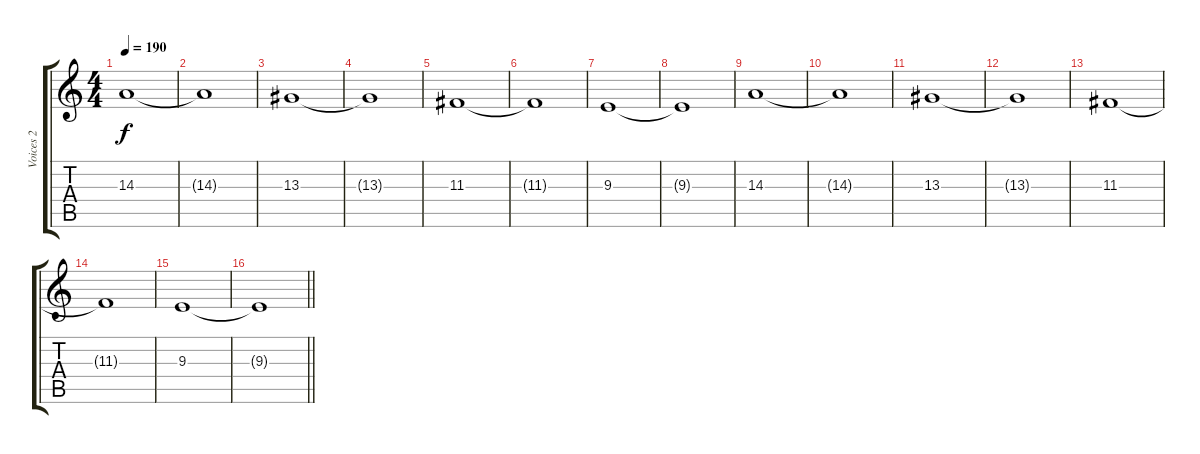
\track ("Voices 2" "Voices 2") {instrument stringensemble1}
\staff {score tabs}
\tuning (E4 B3 G3 D3 A2 E2) {hide}
\ts (4 4)
\tempo 190
\clef g2
\ks c
14.3.1{dy f} |
14.3{t}.1 |
13.3.1 |
13.3{t}.1 |
11.3.1 |
11.3{t}.1 |
9.3.1 |
9.3{t}.1 |
14.3.1 |
14.3{t}.1 |
13.3.1 |
13.3{t}.1 |
11.3.1 |
11.3{t}.1 |
9.3.1 |
\barLineRight lightlight
9.3{t}.1
